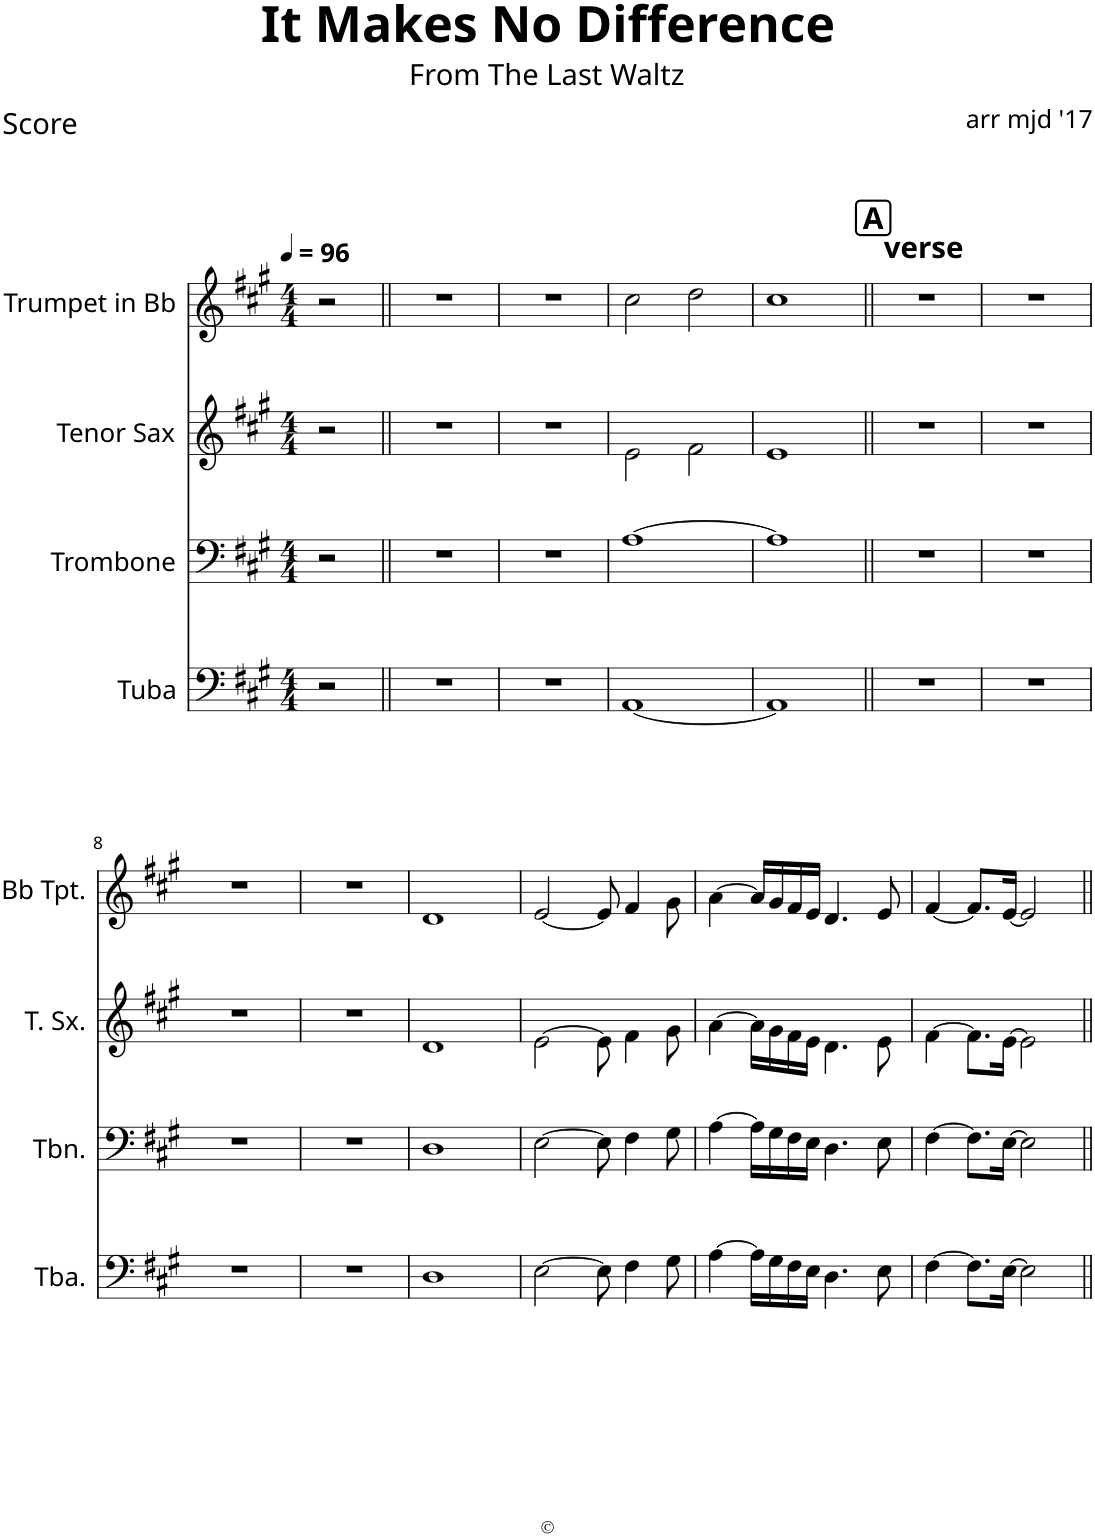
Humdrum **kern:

**kern	**kern	**kern	**kern
*part4	*part3	*part2	*part1
*staff4	*staff3	*staff2	*staff1
*I"Tuba	*I"Trombone	*I"Tenor Sax	*I"Trumpet in Bb
*I'Tba.	*I'Tbn.	*I'T. Sx.	*
*clefF4	*clefF4	*clefG2	*clefG2
*	*	*ITrd8c14	*ITrd1c2
*k[f#c#g#]	*k[f#c#g#]	*k[f#c#g#]	*k[f#c#g#]
*M4/4	*M4/4	*M4/4	*M4/4
*MM96	*MM96	*MM96	*MM96
=1	=1	=1	=1
2r	2r	2r	2r
=2||	=2||	=2||	=2||
1r	1r	1r	1r
=3	=3	=3	=3
1r	1r	1r	1r
=4	=4	=4	=4
[1AA	[1A	2e\	2cc#\
.	.	2f#\	2dd\
=5	=5	=5	=5
1AA]	1A]	1e	1cc#
!!LO:REH:place=s1:a:B:cj:fs=14:t=A
!!LO:REH:place=s1:a:B:cj:enc=none:fs=13.7:t=verse
=6||	=6||	=6||	=6||
1r	1r	1r	1r
=7	=7	=7	=7
1r	1r	1r	1r
!!LO:LB:g=z
=8	=8	=8	=8
1r	1r	1r	1r
=9	=9	=9	=9
1r	1r	1r	1r
=10	=10	=10	=10
1D	1D	1d	1d
=11	=11	=11	=11
[2E\	[2E\	[2e\	[2e/
8E\]	8E\]	8e\]	8e/]
4F#\	4F#\	4f#\	4f#/
8G#\	8G#\	8g#\	8g#\
=12	=12	=12	=12
[4A\	[4A\	[4a\	[4a\
16A\LL]	16A\LL]	16a\LL]	16a/LL]
16G#\	16G#\	16g#\	16g#/
16F#\	16F#\	16f#\	16f#/
16E\JJ	16E\JJ	16e\JJ	16e/JJ
4.D\	4.D\	4.d\	4.d/
8E\	8E\	8e\	8e/
=13	=13	=13	=13
[4F#\	[4F#\	[4f#\	[4f#/
8.F#\L]	8.F#\L]	8.f#\L]	8.f#/L]
[16E\Jk	[16E\Jk	[16e\Jk	[16e/Jk
2E\]	2E\]	2e\]	2e/]
=||	=||	=||	=||
*-	*-	*-	*-
